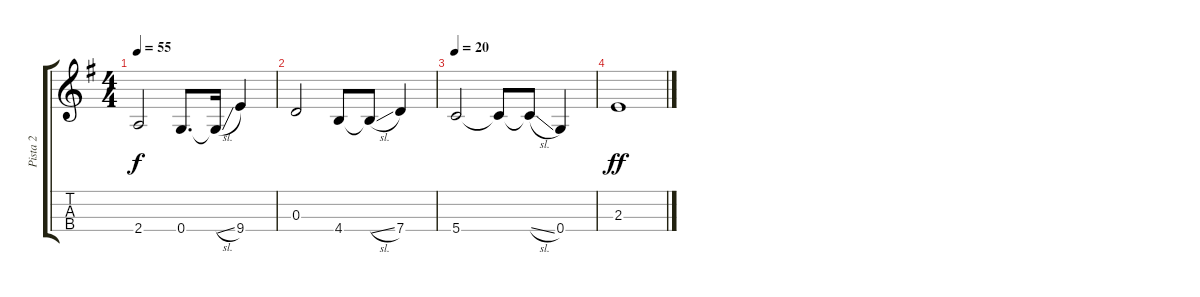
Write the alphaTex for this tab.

\track ("Pista 2" "Pista 2") {instrument shanai}
\staff {score tabs}
\tuning (E5 A4 D4 G3) {hide}
\ts (4 4)
\tempo 55
\clef g2
\ks g
2.4.2{dy f} 0.4.8{d} 0.4{sl t}.16 9.4.4 |
0.3.2 4.4.8 4.4{sl t}.8 7.4.4 |
\tempo 20
5.4.2 5.4{t}.8 5.4{sl t}.8 0.4.4 |
2.3.1{dy ff volume 0}
